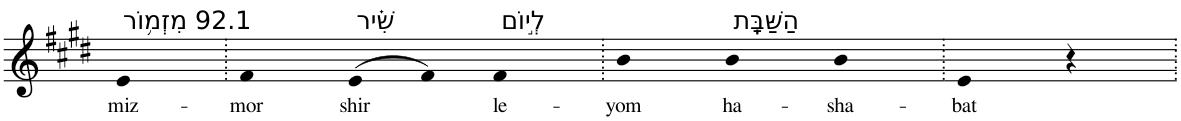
**kern	**text
*part1	*part1
*staff1	*staff1
*I"Piano	*
*I'Pno	*
*clefG2	*
*k[f#c#g#d#]	*
*E:	*
=1	=1
!LO:TX:a:t=92.1 מִזְמ֥וֹר	!
!	!LO:LY:b
4e	miz-
=2.	=2.
!	!LO:LY:b
4f#	-mor
!LO:TX:a:t=שִׁ֗יר	!
!	!LO:LY:b
(>8e	shir
8f#)	.
!LO:TX:a:t=לְי֣וֹם	!
!	!LO:LY:b
4f#	le-
=3.	=3.
!	!LO:LY:b
4b	-yom
!LO:TX:a:t=הַשַּׁבָּֽת	!
!	!LO:LY:b
4b	ha-
!	!LO:LY:b
4b	-sha-
=4.	=4.
!	!LO:LY:b
4e	-bat
4r	.
=.	=.
*-	*-
